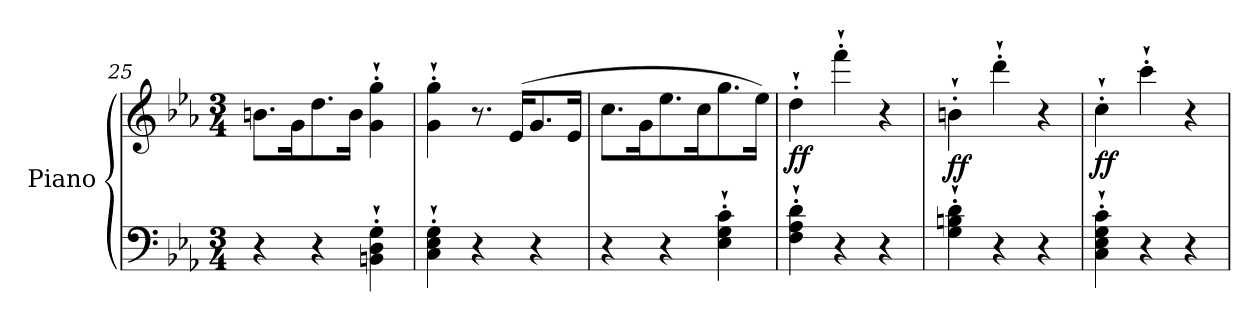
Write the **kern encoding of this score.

**kern	**kern	**dynam
*part1	*part1	*part1
*staff2	*staff1	*staff1/2
*I"Piano	*	*
*I'Pno	*	*
*clefF4	*clefG2	*
*k[b-e-a-]	*k[b-e-a-]	*
*E-:	*E-:	*
*M3/4	*M3/4	*
=25	=25	=25
4r	8.bn\L	.
.	16g\K	.
4r	8.dd\	.
.	16b\Jk	.
4BBn\`' 4D\`' 4G\`'	4g\`' 4gg\`'	.
=26	=26	=26
4C\`' 4E-\`' 4G\`'	4g\`' 4gg\`'	.
4r	8.r	.
.	(16e-/KL	.
4r	8.g/	.
.	16e-/Jk	.
=27	=27	=27
4r	8.cc\L	.
.	16g\K	.
4r	8.ee-\	.
.	16cc\K	.
4E-\`' 4G\`' 4c\`'	8.gg\	.
.	16ee-\Jk)	.
!!LO:LB:g=z
=28	=28	=28
!	!	!LO:DY:b
4F\`' 4A-\`' 4d\`'	4dd`'\	ff
4r	4fff`'\	.
4r	4r	.
=29	=29	=29
!	!	!LO:DY:b
4G\`' 4Bn\`' 4d\`'	4bn`'\	ff
4r	4ddd`'\	.
4r	4r	.
=30	=30	=30
!	!	!LO:DY:b
4C\`' 4E-\`' 4G\`' 4c\`'	4cc`'\	ff
4r	4ccc`'\	.
4r	4r	.
=	=	=
*-	*-	*-
